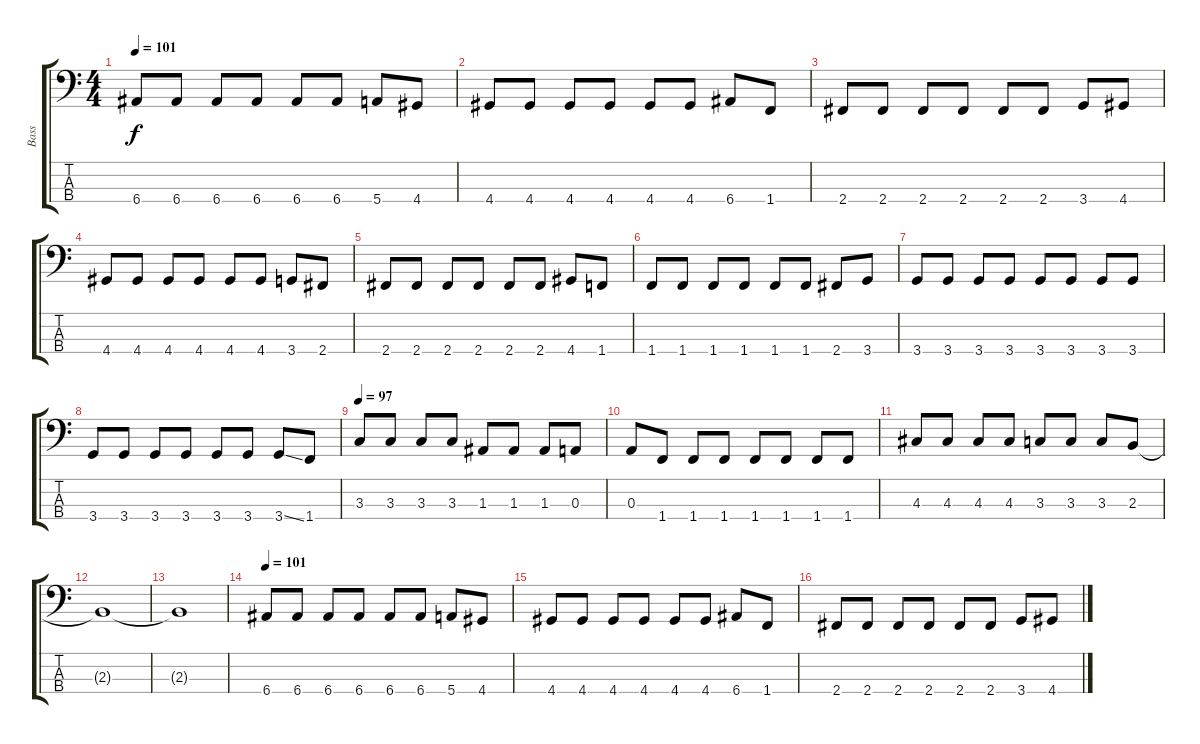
\track ("Bass" "Bass") {instrument electricbassfinger}
\staff {score tabs}
\tuning (G2 D2 A1 E1) {hide}
\ts (4 4)
\tempo 101
\clef f4
\ks c
6.4.8{dy f} 6.4.8 6.4.8 6.4.8 6.4.8 6.4.8 5.4.8 4.4.8 |
4.4.8 4.4.8 4.4.8 4.4.8 4.4.8 4.4.8 6.4.8 1.4.8 |
2.4.8 2.4.8 2.4.8 2.4.8 2.4.8 2.4.8 3.4.8 4.4.8 |
4.4.8 4.4.8 4.4.8 4.4.8 4.4.8 4.4.8 3.4.8 2.4.8 |
2.4.8 2.4.8 2.4.8 2.4.8 2.4.8 2.4.8 4.4.8 1.4.8 |
1.4.8 1.4.8 1.4.8 1.4.8 1.4.8 1.4.8 2.4.8 3.4.8 |
3.4.8 3.4.8 3.4.8 3.4.8 3.4.8 3.4.8 3.4.8 3.4.8 |
3.4.8 3.4.8 3.4.8 3.4.8 3.4.8 3.4.8 3.4{ss}.8 1.4.8 |
\tempo 97
3.3.8 3.3.8 3.3.8 3.3.8 1.3.8 1.3.8 1.3.8 0.3.8 |
0.3.8 1.4.8 1.4.8 1.4.8 1.4.8 1.4.8 1.4.8 1.4.8 |
4.3.8 4.3.8 4.3.8 4.3.8 3.3.8 3.3.8 3.3.8 2.3.8 |
2.3{t}.1 |
2.3{t}.1 |
\tempo 101
6.4.8 6.4.8 6.4.8 6.4.8 6.4.8 6.4.8 5.4.8 4.4.8 |
4.4.8 4.4.8 4.4.8 4.4.8 4.4.8 4.4.8 6.4.8 1.4.8 |
2.4.8 2.4.8 2.4.8 2.4.8 2.4.8 2.4.8 3.4.8 4.4.8
